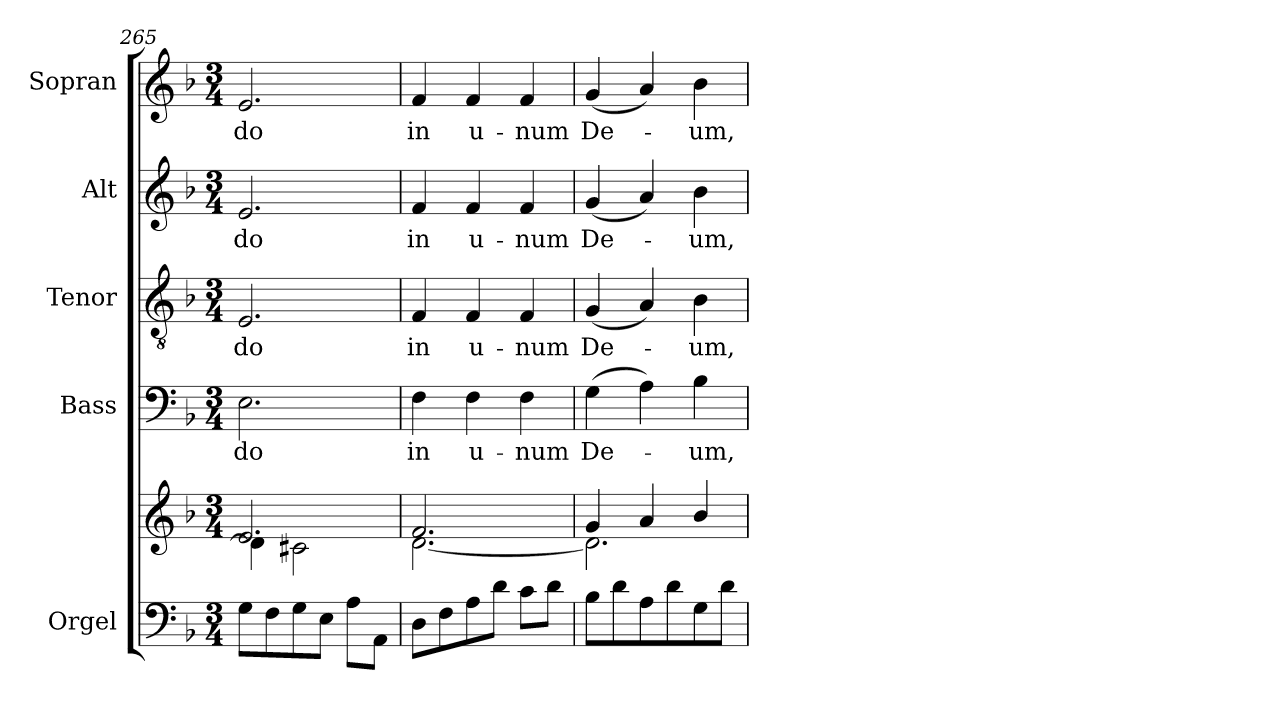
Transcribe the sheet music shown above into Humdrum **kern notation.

**kern	**kern	**kern	**text	**kern	**text	**kern	**text	**kern	**text
*part5	*part5	*part4	*part4	*part3	*part3	*part2	*part2	*part1	*part1
*staff6	*staff5	*staff4	*staff4	*staff3	*staff3	*staff2	*staff2	*staff1	*staff1
*I"Orgel	*	*I"Bass	*	*I"Tenor	*	*I"Alt	*	*I"Sopran	*
*I'Org.	*	*I'B	*	*I'T	*	*I'A	*	*I'S	*
*clefF4	*clefG2	*clefF4	*	*clefGv2	*	*clefG2	*	*clefG2	*
*k[b-]	*k[b-]	*k[b-]	*	*k[b-]	*	*k[b-]	*	*k[b-]	*
*F:	*F:	*F:	*	*F:	*	*F:	*	*F:	*
*M3/4	*M3/4	*M3/4	*	*M3/4	*	*M3/4	*	*M3/4	*
=265	=265	=265	=265	=265	=265	=265	=265	=265	=265
*	*^	*	*	*	*	*	*	*	*
!	!	!	!	!LO:LY:b	!	!LO:LY:b	!	!LO:LY:b	!	!LO:LY:b
8G\L	2.e/	4d\]	2.E\	-do	2.E/	-do	2.e/	-do	2.e/	-do
8F\	.	.	.	.	.	.	.	.	.	.
8G\	.	2c#X\	.	.	.	.	.	.	.	.
8E\J	.	.	.	.	.	.	.	.	.	.
8A\L	.	.	.	.	.	.	.	.	.	.
8AA\J	.	.	.	.	.	.	.	.	.	.
=266	=266	=266	=266	=266	=266	=266	=266	=266	=266	=266
!	!	!	!	!LO:LY:b	!	!LO:LY:b	!	!LO:LY:b	!	!LO:LY:b
8D\L	2.f/	[<2.d\	4F\	in	4F/	in	4f/	in	4f/	in
8F\	.	.	.	.	.	.	.	.	.	.
!	!	!	!	!LO:LY:b	!	!LO:LY:b	!	!LO:LY:b	!	!LO:LY:b
8A\	.	.	4F\	u-	4F/	u-	4f/	u-	4f/	u-
8d\J	.	.	.	.	.	.	.	.	.	.
!	!	!	!	!LO:LY:b	!	!LO:LY:b	!	!LO:LY:b	!	!LO:LY:b
8c\L	.	.	4F\	-num	4F/	-num	4f/	-num	4f/	-num
8d\J	.	.	.	.	.	.	.	.	.	.
=267	=267	=267	=267	=267	=267	=267	=267	=267	=267	=267
!	!	!	!	!LO:LY:b	!	!LO:LY:b	!	!LO:LY:b	!	!LO:LY:b
8B-\L	4g/	2.d\]	(>4G\	De-	(<4G/	De-	(<4g/	De-	(<4g/	De-
8d\	.	.	.	.	.	.	.	.	.	.
8A\	4a/	.	4A\)	.	4A/)	.	4a/)	.	4a/)	.
8d\	.	.	.	.	.	.	.	.	.	.
!	!	!	!	!LO:LY:b	!	!LO:LY:b	!	!LO:LY:b	!	!LO:LY:b
8G\	4b-/	.	4B-\	-um,	4B-\	-um,	4b-\	-um,	4b-\	-um,
8d\J	.	.	.	.	.	.	.	.	.	.
*	*v	*v	*	*	*	*	*	*	*	*
=	=	=	=	=	=	=	=	=	=
*-	*-	*-	*-	*-	*-	*-	*-	*-	*-
